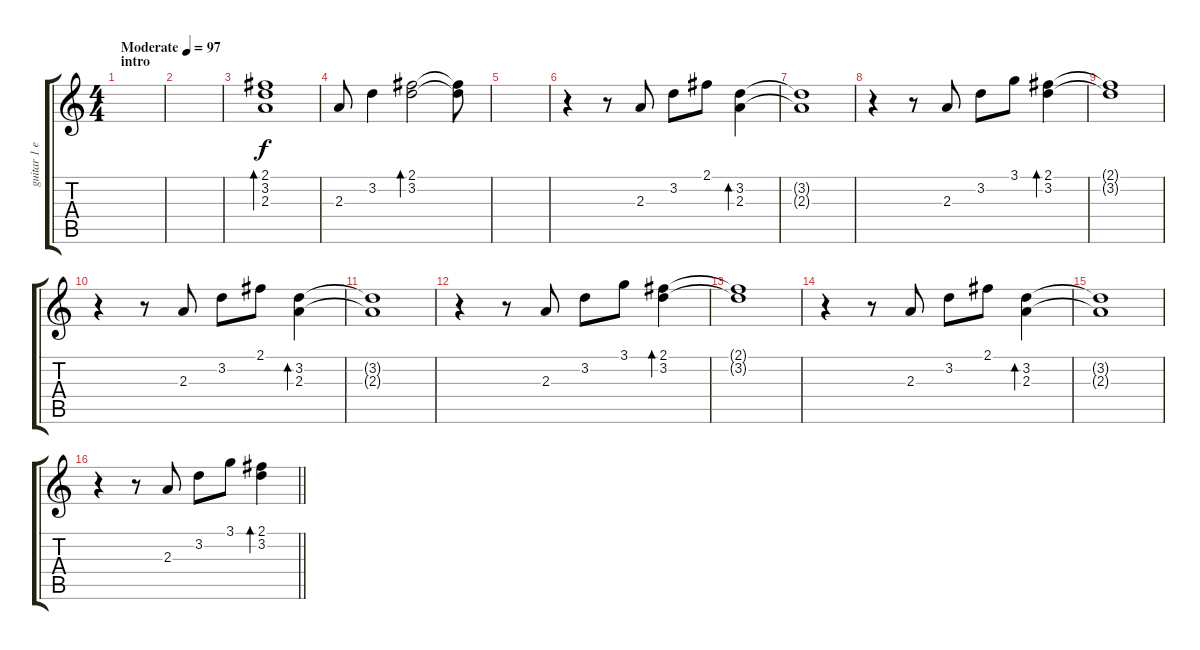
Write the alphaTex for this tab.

\track ("guitar 1 electric" "guitar 1 e") {instrument electricguitarjazz}
\staff {score tabs}
\tuning (E4 B3 G3 D3 A2 E2) {hide}
\ts (4 4)
\section ("" "intro")
\tempo (97 "Moderate")
\clef g2
\ks c
|
|
(2.1 3.2 2.3).1{bd 240} |
2.3.8 3.2.4 (2.1 3.2).2{bd 240} (2.1{t} 3.2{t}).8 |
|
r.4 r.8 2.3.8 3.2.8 2.1.8 (3.2 2.3).4{bd 240} |
(3.2{t} 2.3{t}).1 |
r.4 r.8 2.3.8 3.2.8 3.1.8 (2.1 3.2).4{bd 240} |
(2.1{t} 3.2{t}).1 |
r.4 r.8 2.3.8 3.2.8 2.1.8 (3.2 2.3).4{bd 240} |
(3.2{t} 2.3{t}).1 |
r.4 r.8 2.3.8 3.2.8 3.1.8 (2.1 3.2).4{bd 240} |
(2.1{t} 3.2{t}).1 |
r.4 r.8 2.3.8 3.2.8 2.1.8 (3.2 2.3).4{bd 240} |
(3.2{t} 2.3{t}).1 |
\barLineRight lightlight
r.4 r.8 2.3.8 3.2.8 3.1.8 (2.1 3.2).4{bd 240}
